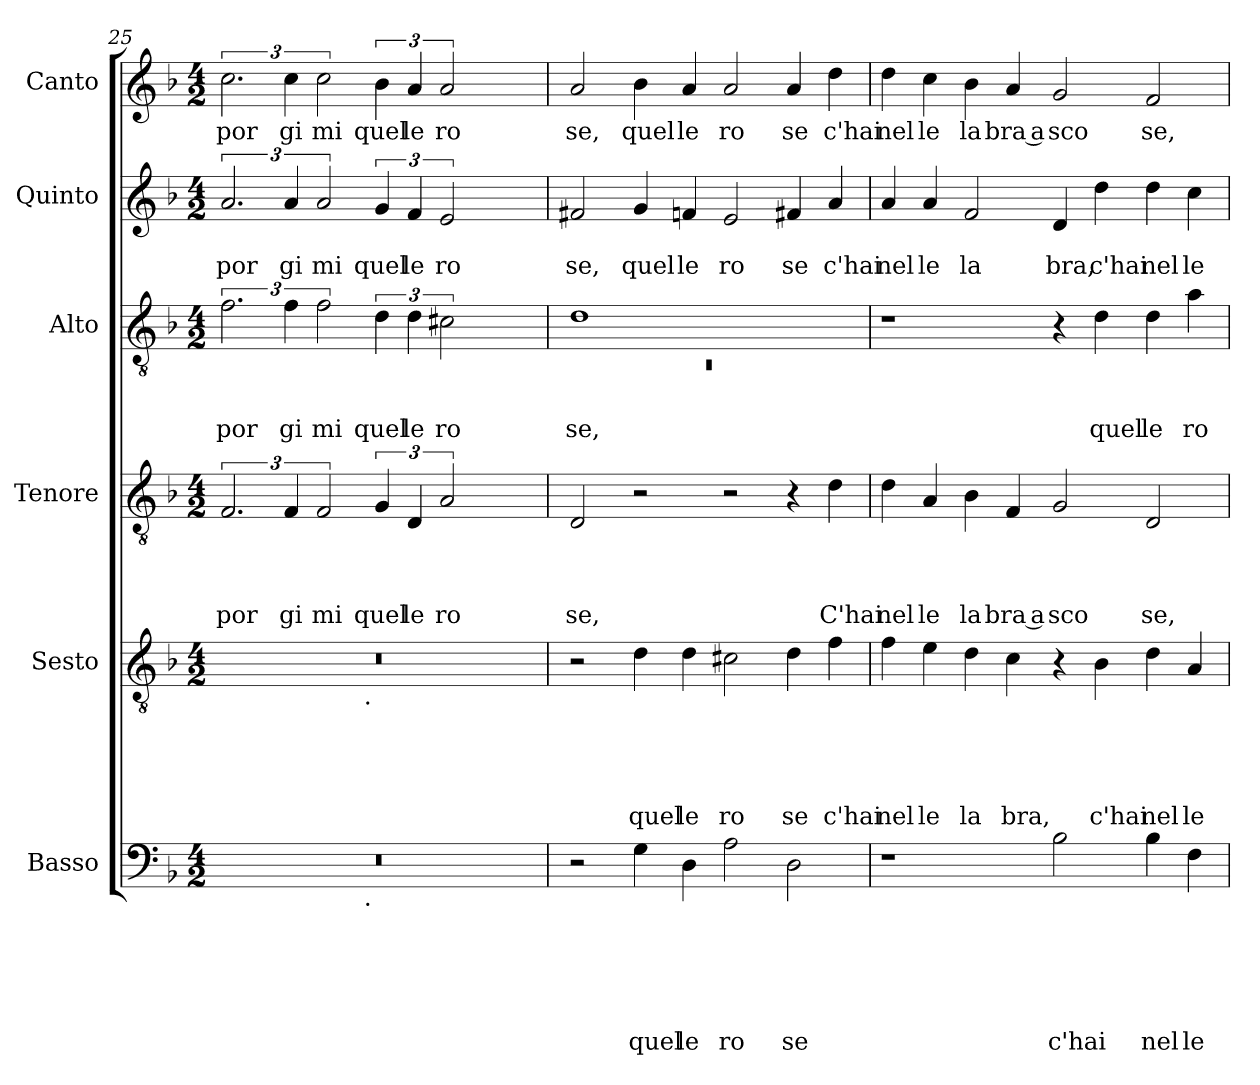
**kern	**text	**text	**text	**text	**text	**text	**kern	**text	**text	**text	**text	**text	**kern	**text	**text	**text	**text	**kern	**text	**text	**text	**kern	**text	**text	**kern	**text
*part6	*part6	*part6	*part6	*part6	*part6	*part6	*part5	*part5	*part5	*part5	*part5	*part5	*part4	*part4	*part4	*part4	*part4	*part3	*part3	*part3	*part3	*part2	*part2	*part2	*part1	*part1
*staff6	*staff6	*staff6	*staff6	*staff6	*staff6	*staff6	*staff5	*staff5	*staff5	*staff5	*staff5	*staff5	*staff4	*staff4	*staff4	*staff4	*staff4	*staff3	*staff3	*staff3	*staff3	*staff2	*staff2	*staff2	*staff1	*staff1
*I"Basso	*	*	*	*	*	*	*I"Sesto	*	*	*	*	*	*I"Tenore	*	*	*	*	*I"Alto	*	*	*	*I"Quinto	*	*	*I"Canto	*
!!LO:PB:g=z
*clefF4	*	*	*	*	*	*	*clefGv2	*	*	*	*	*	*clefGv2	*	*	*	*	*clefGv2	*	*	*	*clefG2	*	*	*clefG2	*
*ITrd-3c-5	*	*	*	*	*	*	*ITrd-3c-5	*	*	*	*	*	*	*	*	*	*	*ITrd-3c-5	*	*	*	*	*	*	*	*
*k[b-e-]	*	*	*	*	*	*	*k[b-e-]	*	*	*	*	*	*k[b-]	*	*	*	*	*k[b-e-]	*	*	*	*k[b-]	*	*	*k[b-]	*
*B-:	*	*	*	*	*	*	*B-:	*	*	*	*	*	*F:	*	*	*	*	*B-:	*	*	*	*F:	*	*	*F:	*
*M4/2	*	*	*	*	*	*	*M4/2	*	*	*	*	*	*M4/2	*	*	*	*	*M4/2	*	*	*	*M4/2	*	*	*M4/2	*
=25	=25	=25	=25	=25	=25	=25	=25	=25	=25	=25	=25	=25	=25	=25	=25	=25	=25	=25	=25	=25	=25	=25	=25	=25	=25	=25
!	!	!	!	!	!	!	!	!	!	!	!	!	!	!	!	!	!LO:LY:b	!	!	!	!LO:LY:b	!	!	!LO:LY:b	!	!LO:LY:b
*^	*	*	*	*	*	*	*^	*	*	*	*	*	*	*	*	*	*	*	*	*	*	*	*	*	*	*
0r	2ryy	.	.	.	.	.	.	0r	2ryy	.	.	.	.	.	3.F/	.	.	.	por	3.b-\	.	.	por	3.a/	.	por	3.cc\	por
!	!	!	!	!	!	!	!	!	!	!	!	!	!	!	!	!	!	!	!LO:LY:b	!	!	!	!LO:LY:b	!	!	!LO:LY:b	!	!LO:LY:b
.	4...ryy	.	.	.	.	.	.	.	4...ryy	.	.	.	.	.	6F/	.	.	.	gi	6b-\	.	.	gi	6a/	.	gi	6cc\	gi
!	!	!	!	!	!	!	!	!	!	!	!	!	!	!	!	!	!	!	!LO:LY:b	!	!	!	!LO:LY:b	!	!	!LO:LY:b	!	!LO:LY:b
.	.	.	.	.	.	.	.	.	.	.	.	.	.	.	3F/	.	.	.	mi	3b-\	.	.	mi	3a/	.	mi	3cc\	mi
!	!	!	!	!	!	!	!	!	!LO:TX:b:t=.	!	!	!	!	!	!	!	!	!	!	!	!	!	!	!	!	!	!	!
!	!LO:TX:b:t=.	!	!	!	!	!	!	!	!	!	!	!	!	!	!	!	!	!	!	!	!	!	!	!	!	!	!	!
.	1ryy	.	.	.	.	.	.	.	1ryy	.	.	.	.	.	.	.	.	.	.	.	.	.	.	.	.	.	.	.
!	!	!	!	!	!	!	!	!	!	!	!	!	!	!	!	!	!	!	!LO:LY:b	!	!	!	!LO:LY:b	!	!	!LO:LY:b	!	!LO:LY:b
.	.	.	.	.	.	.	.	.	.	.	.	.	.	.	6G/	.	.	.	quel	6g\	.	.	quel	6g/	.	quel	6b-\	quel
!	!	!	!	!	!	!	!	!	!	!	!	!	!	!	!	!	!	!	!LO:LY:b	!	!	!	!LO:LY:b	!	!	!LO:LY:b	!	!LO:LY:b
.	.	.	.	.	.	.	.	.	.	.	.	.	.	.	6D/	.	.	.	le	6g\	.	.	le	6f/	.	le	6a/	le
!	!	!	!	!	!	!	!	!	!	!	!	!	!	!	!	!	!	!	!LO:LY:b	!	!	!	!LO:LY:b	!	!	!LO:LY:b	!	!LO:LY:b
.	.	.	.	.	.	.	.	.	.	.	.	.	.	.	3A/	.	.	.	ro	3f#X\	.	.	ro	3e/	.	ro	3a/	ro
.	.	.	.	.	.	.	.	.	.	.	.	.	.	.	3ryy	.	.	.	.	3ryy	.	.	.	3ryy	.	.	3ryy	.
.	32ryy	.	.	.	.	.	.	.	32ryy	.	.	.	.	.	.	.	.	.	.	.	.	.	.	.	.	.	.	.
=26	=26	=26	=26	=26	=26	=26	=26	=26	=26	=26	=26	=26	=26	=26	=26	=26	=26	=26	=26	=26	=26	=26	=26	=26	=26	=26	=26	=26
*	*	*	*	*	*	*	*	*	*	*	*	*	*	*	*	*	*	*	*	*^	*	*	*	*	*	*	*	*
!	!	!	!	!	!	!	!	!	!	!	!	!	!	!	!	!	!	!	!LO:LY:b	!	!LO:N:vis=1	!	!	!LO:LY:b	!	!	!LO:LY:b	!	!LO:LY:b
*v	*v	*	*	*	*	*	*	*	*	*	*	*	*	*	*	*	*	*	*	*	*	*	*	*	*	*	*	*	*
*	*	*	*	*	*	*	*v	*v	*	*	*	*	*	*	*	*	*	*	*	*	*	*	*	*	*	*	*	*
2r	.	.	.	.	.	.	2r	.	.	.	.	.	2D/	.	.	.	se,	1g	0rC	.	.	se,	2f#X/	.	se,	2a/	se,
!	!	!	!	!	!	!LO:LY:b	!	!	!	!	!	!LO:LY:b	!	!	!	!	!	!	!	!	!	!	!	!	!LO:LY:b	!	!LO:LY:b
4c\	.	.	.	.	.	quel	4g\	.	.	.	.	quel	2r	.	.	.	.	.	.	.	.	.	4g/	.	quel	4b-\	quel
!	!	!	!	!	!	!LO:LY:b	!	!	!	!	!	!LO:LY:b	!	!	!	!	!	!	!	!	!	!	!	!	!LO:LY:b	!	!LO:LY:b
4G\	.	.	.	.	.	le	4g\	.	.	.	.	le	.	.	.	.	.	.	.	.	.	.	4fn/	.	le	4a/	le
!	!	!	!	!	!	!LO:LY:b	!	!	!	!	!	!LO:LY:b	!	!	!	!	!	!	!	!	!	!	!	!	!LO:LY:b	!	!LO:LY:b
2d\	.	.	.	.	.	ro	2f#X\	.	.	.	.	ro	2r	.	.	.	.	1ryy	.	.	.	.	2e/	.	ro	2a/	ro
!	!	!	!	!	!	!LO:LY:b	!	!	!	!	!	!LO:LY:b	!	!	!	!	!	!	!	!	!	!	!	!	!LO:LY:b	!	!LO:LY:b
2G\	.	.	.	.	.	se	4g\	.	.	.	.	se	4r	.	.	.	.	.	.	.	.	.	4f#X/	.	se	4a/	se
!	!	!	!	!	!	!	!	!	!	!	!	!LO:LY:b	!	!	!	!	!LO:LY:b	!	!	!	!	!	!	!	!LO:LY:b	!	!LO:LY:b
.	.	.	.	.	.	.	4b-\	.	.	.	.	c'hai	4d\	.	.	.	C'hai	.	.	.	.	.	4a/	.	c'hai	4dd\	c'hai
*	*	*	*	*	*	*	*	*	*	*	*	*	*	*	*	*	*	*v	*v	*	*	*	*	*	*	*	*
=27	=27	=27	=27	=27	=27	=27	=27	=27	=27	=27	=27	=27	=27	=27	=27	=27	=27	=27	=27	=27	=27	=27	=27	=27	=27	=27
!	!	!	!	!	!	!	!	!	!	!	!	!LO:LY:b	!	!	!	!	!LO:LY:b	!	!	!	!	!	!	!LO:LY:b	!	!LO:LY:b
1r	.	.	.	.	.	.	4b-\	.	.	.	.	nel	4d\	.	.	.	nel	1r	.	.	.	4a/	.	nel	4dd\	nel
!	!	!	!	!	!	!	!	!	!	!	!	!LO:LY:b	!	!	!	!	!LO:LY:b	!	!	!	!	!	!	!LO:LY:b	!	!LO:LY:b
.	.	.	.	.	.	.	4a\	.	.	.	.	le	4A/	.	.	.	le	.	.	.	.	4a/	.	le	4cc\	le
!	!	!	!	!	!	!	!	!	!	!	!	!LO:LY:b	!	!	!	!	!LO:LY:b	!	!	!	!	!	!	!LO:LY:b	!	!LO:LY:b
.	.	.	.	.	.	.	4g\	.	.	.	.	la	4B-\	.	.	.	la	.	.	.	.	2f/	.	la	4b-\	la
!	!	!	!	!	!	!	!	!	!	!	!	!LO:LY:b	!	!	!	!	!LO:LY:b:rj	!	!	!	!	!	!	!	!	!LO:LY:b:rj
.	.	.	.	.	.	.	4f\	.	.	.	.	bra,	4F/	.	.	.	bra a	.	.	.	.	.	.	.	4a/	bra a
!	!	!	!	!	!	!LO:LY:b	!	!	!	!	!	!	!	!	!	!	!LO:LY:b	!	!	!	!	!	!	!LO:LY:b	!	!LO:LY:b
2e-\	.	.	.	.	.	c'hai	4r	.	.	.	.	.	2G/	.	.	.	sco	4r	.	.	.	4d/	.	bra,	2g/	sco
!	!	!	!	!	!	!	!	!	!	!	!	!LO:LY:b	!	!	!	!	!	!	!	!	!LO:LY:b	!	!	!LO:LY:b	!	!
.	.	.	.	.	.	.	4e-\	.	.	.	.	c'hai	.	.	.	.	.	4g\	.	.	quel	4dd\	.	c'hai	.	.
!	!	!	!	!	!	!LO:LY:b	!	!	!	!	!	!LO:LY:b	!	!	!	!	!LO:LY:b	!	!	!	!LO:LY:b	!	!	!LO:LY:b	!	!LO:LY:b
4e-\	.	.	.	.	.	nel	4g\	.	.	.	.	nel	2D/	.	.	.	se,	4g\	.	.	le	4dd\	.	nel	2f/	se,
!	!	!	!	!	!	!LO:LY:b	!	!	!	!	!	!LO:LY:b	!	!	!	!	!	!	!	!	!LO:LY:b	!	!	!LO:LY:b	!	!
4B-\	.	.	.	.	.	le	4d/	.	.	.	.	le	.	.	.	.	.	4dd\	.	.	ro	4cc\	.	le	.	.
=	=	=	=	=	=	=	=	=	=	=	=	=	=	=	=	=	=	=	=	=	=	=	=	=	=	=
*-	*-	*-	*-	*-	*-	*-	*-	*-	*-	*-	*-	*-	*-	*-	*-	*-	*-	*-	*-	*-	*-	*-	*-	*-	*-	*-
